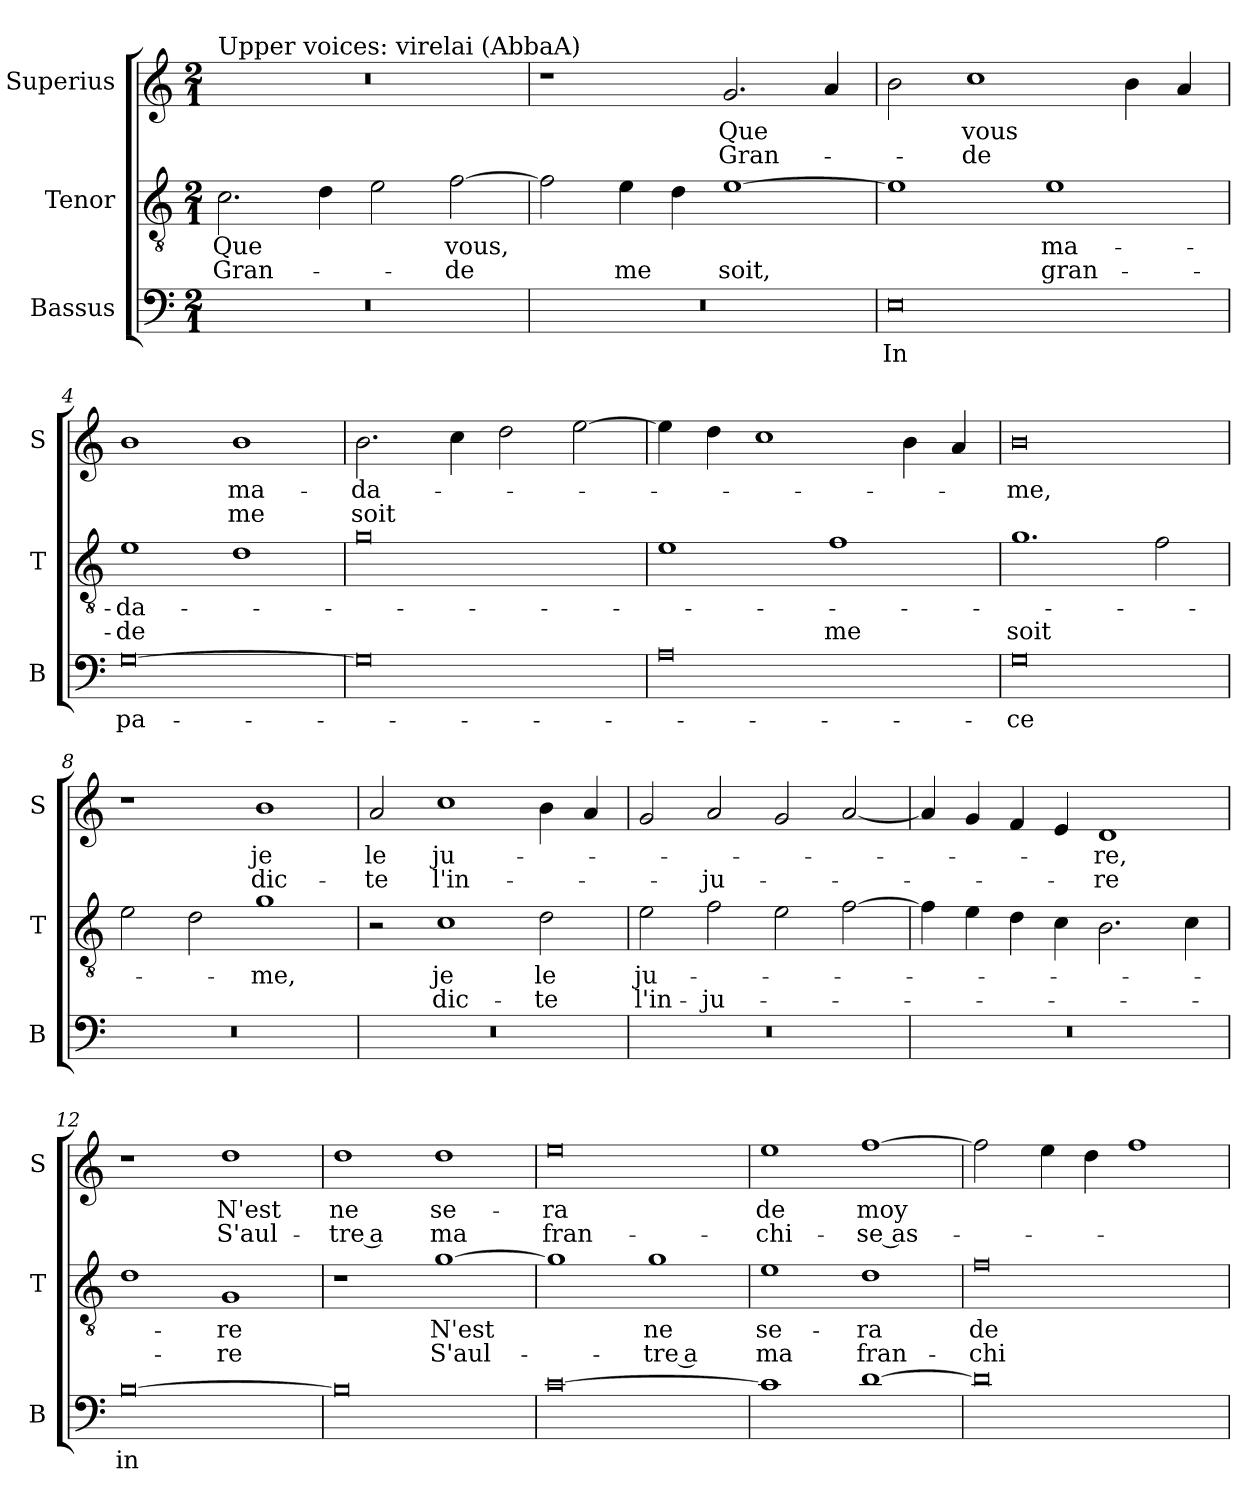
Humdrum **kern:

**kern	**text	**kern	**text	**text	**kern	**text	**text
*part3	*part3	*part2	*part2	*part2	*part1	*part1	*part1
*staff3	*staff3	*staff2	*staff2	*staff2	*staff1	*staff1	*staff1
*I"Bassus	*	*I"Tenor	*	*	*I"Superius	*	*
*I'B	*	*I'T	*	*	*I'S	*	*
*clefF4	*	*clefGv2	*	*	*clefG2	*	*
*k[]	*	*k[]	*	*	*k[]	*	*
*M2/1	*	*M2/1	*	*	*M2/1	*	*
=1	=1	=1	=1	=1	=1	=1	=1
!	!	!	!	!	!LO:TX:a:t=Upper voices&colon; virelai (AbbaA)	!	!
0r	.	2.c\	Que	Gran-	0r	.	.
.	.	4d\	.	.	.	.	.
.	.	2e\	.	.	.	.	.
.	.	[2f\	vous,	-de	.	.	.
=2	=2	=2	=2	=2	=2	=2	=2
0r	.	2f\]	.	.	1r	.	.
.	.	4e\	.	me	.	.	.
.	.	4d\	.	.	.	.	.
.	.	[1e	.	soit,	2.g/	Que	Gran-
.	.	.	.	.	4a/	.	.
=3	=3	=3	=3	=3	=3	=3	=3
0E	In	1e]	.	.	2b\	.	.
.	.	.	.	.	1cc	vous	-de
.	.	1e	ma-	gran-	.	.	.
.	.	.	.	.	4b\	.	.
.	.	.	.	.	4a/	.	.
=4	=4	=4	=4	=4	=4	=4	=4
[0G	pa-	1e	-da-	-de	1b	.	.
.	.	1d	.	.	1b	ma-	me
=5	=5	=5	=5	=5	=5	=5	=5
0G]	.	0g	.	.	2.b\	-da-	soit
.	.	.	.	.	4cc\	.	.
.	.	.	.	.	2dd\	.	.
.	.	.	.	.	[2ee\	.	.
=6	=6	=6	=6	=6	=6	=6	=6
0A	.	1e	.	.	4ee\]	.	.
.	.	.	.	.	4dd\	.	.
.	.	.	.	.	1cc	.	.
.	.	1f	.	me	.	.	.
.	.	.	.	.	4b\	.	.
.	.	.	.	.	4a/	.	.
=7	=7	=7	=7	=7	=7	=7	=7
0G	-ce	1.g	.	soit	0b	-me,	.
.	.	2f\	.	.	.	.	.
=8	=8	=8	=8	=8	=8	=8	=8
0r	.	2e\	.	.	1r	.	.
.	.	2d\	.	.	.	.	.
.	.	1g	-me,	.	1b	je	dic-
=9	=9	=9	=9	=9	=9	=9	=9
0r	.	2r	.	.	2a/	le	-te
.	.	1c	je	dic-	1cc	ju-	l'in-
.	.	2d\	le	-te	4b\	.	.
.	.	.	.	.	4a/	.	.
=10	=10	=10	=10	=10	=10	=10	=10
0r	.	2e\	ju-	l'in-	2g/	.	.
.	.	2f\	.	-ju-	2a/	.	-ju-
.	.	2e\	.	.	2g/	.	.
.	.	[2f\	.	.	[2a/	.	.
=11	=11	=11	=11	=11	=11	=11	=11
0r	.	4f\]	.	.	4a/]	.	.
.	.	4e\	.	.	4g/	.	.
.	.	4d\	.	.	4f/	.	.
.	.	4c\	.	.	4e/	.	.
.	.	2.B\	.	.	1d	-re,	-re
.	.	4c\	.	.	.	.	.
=12	=12	=12	=12	=12	=12	=12	=12
[0B	in	1d	.	.	1r	.	.
.	.	1G	-re	-re	1dd	N'est	S'aul-
=13	=13	=13	=13	=13	=13	=13	=13
0B]	.	1r	.	.	1dd	ne	-tre a
.	.	[1g	N'est	S'aul-	1dd	se-	ma
=14	=14	=14	=14	=14	=14	=14	=14
[0c	.	1g]	.	.	0ee	-ra	fran-
.	.	1g	ne	-tre a	.	.	.
=15	=15	=15	=15	=15	=15	=15	=15
1c]	.	1e	se-	ma	1ee	de	-chi-
[1d	.	1d	-ra	fran-	[1ff	moy	-se as-
=16	=16	=16	=16	=16	=16	=16	=16
0d]	.	0f	de	-chi-	2ff\]	.	.
.	.	.	.	.	4ee\	.	.
.	.	.	.	.	4dd\	.	.
.	.	.	.	.	1ff	.	.
=	=	=	=	=	=	=	=
*-	*-	*-	*-	*-	*-	*-	*-
